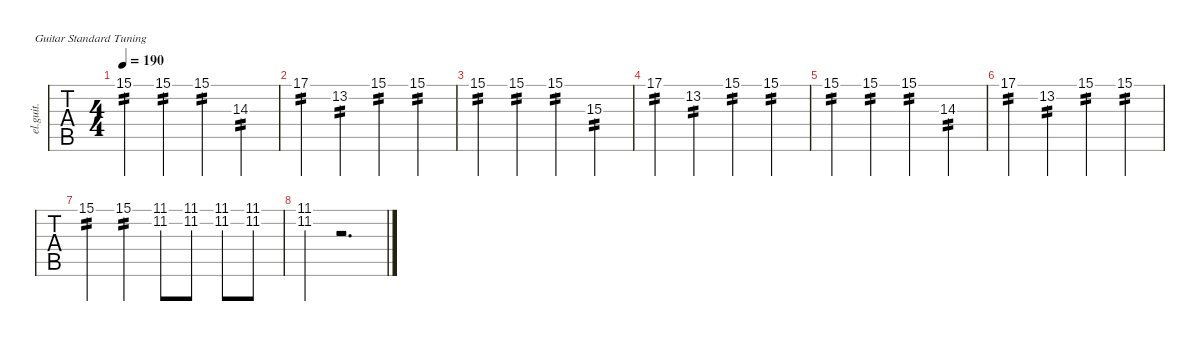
\defaultSystemsLayout 4
\hideDynamics
\bracketExtendMode nobrackets
\track ("後藤ひとり" "el.guit.") {instrument electricguitarclean}
\staff {tabs}
\tuning (E4 B3 G3 D3 A2 E2)
\ts (4 4)
\tempo 190
\clef g2
\ks c
15.1.4{tp 2 dy mf beam Down} 15.1.4{tp 2 beam Down} 15.1.4{tp 2 beam Down} 14.3.4{tp 2 beam Down} |
17.1.4{tp 2 beam Down} 13.2.4{tp 2 beam Down} 15.1.4{tp 2 beam Down} 15.1.4{tp 2 beam Down} |
15.1.4{tp 2 beam Down} 15.1.4{tp 2 beam Down} 15.1.4{tp 2 beam Down} 15.3{acc #}.4{tp 2 beam Down} |
17.1.4{tp 2 beam Down} 13.2.4{tp 2 beam Down} 15.1.4{tp 2 beam Down} 15.1.4{tp 2 beam Down} |
15.1.4{tp 2 beam Down} 15.1.4{tp 2 beam Down} 15.1.4{tp 2 beam Down} 14.3.4{tp 2 beam Down} |
17.1.4{tp 2 beam Down} 13.2.4{tp 2 beam Down} 15.1.4{tp 2 beam Down} 15.1.4{tp 2 beam Down} |
15.1.4{tp 2 beam Down} 15.1.4{tp 2 beam Down} (11.1{acc #} 11.2{acc #}).8{beam Down} (11.1{acc #} 11.2{acc #}).8{beam Down} (11.1{acc #} 11.2{acc #}).8{beam Down} (11.1{acc #} 11.2{acc #}).8{beam Down} |
(11.1{acc #} 11.2{acc #}).4{beam Down} r.2{d beam Down}
